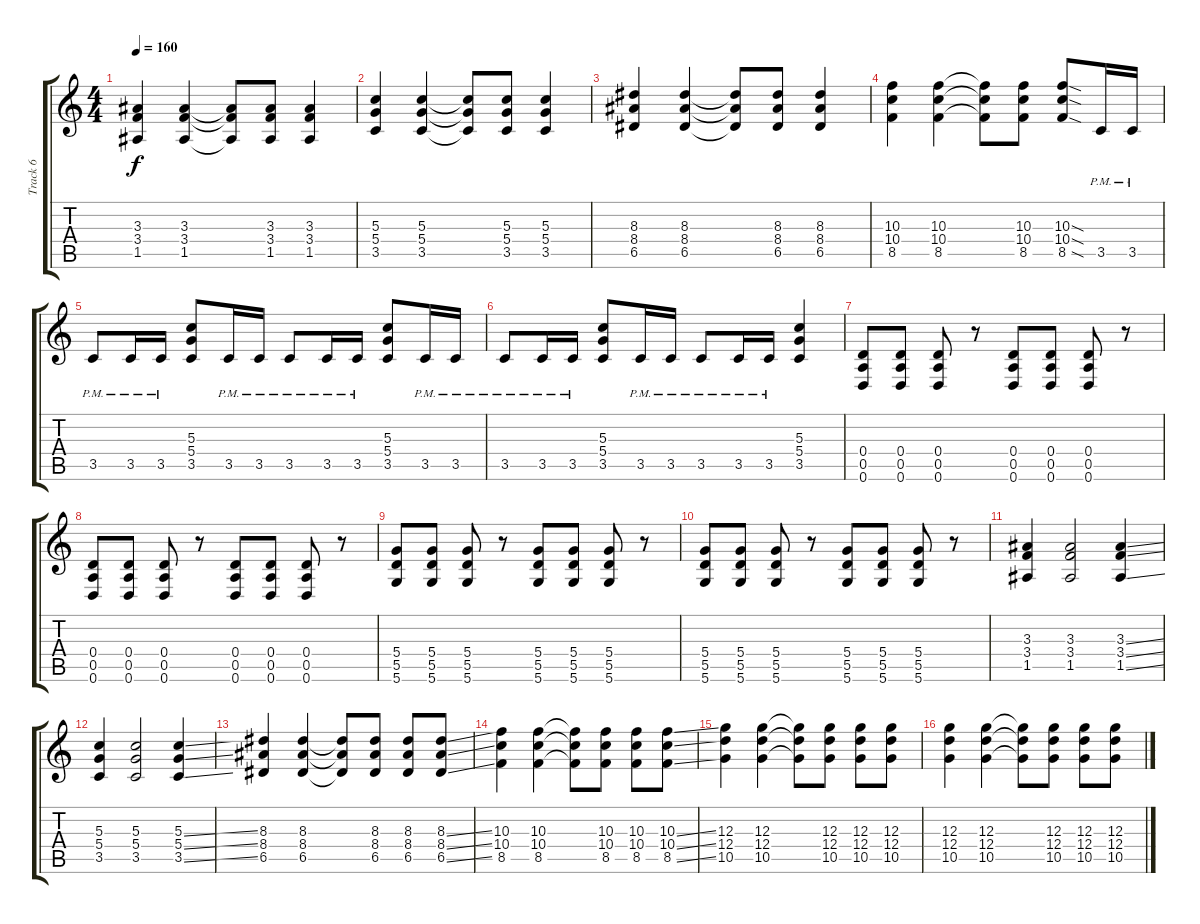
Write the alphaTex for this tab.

\track ("Track 6" "Track 6") {instrument distortionguitar}
\staff {score tabs}
\tuning (E4 B3 G3 D3 A2 D2) {hide}
\ts (4 4)
\tempo 160
\clef g2
\ks c
(3.3 3.4 1.5).4{dy f} (3.3 3.4 1.5).4 (3.3{t} 3.4{t} 1.5{t}).8 (3.3 3.4 1.5).8 (3.3 3.4 1.5).4 |
(5.3 5.4 3.5).4 (5.3 5.4 3.5).4 (5.3{t} 5.4{t} 3.5{t}).8 (5.3 5.4 3.5).8 (5.3 5.4 3.5).4 |
(8.3 8.4 6.5).4 (8.3 8.4 6.5).4 (8.3{t} 8.4{t} 6.5{t}).8 (8.3 8.4 6.5).8 (8.3 8.4 6.5).4 |
(10.3 10.4 8.5).4 (10.3 10.4 8.5).4 (10.3{t} 10.4{t} 8.5{t}).8 (10.3 10.4 8.5).8 (10.3{sod} 10.4{sod} 8.5{sod}).8 3.5{pm}.16 3.5{pm}.16 |
3.5{pm}.8 3.5{pm}.16 3.5{pm}.16 (5.3 5.4 3.5).8 3.5{pm}.16 3.5{pm}.16 3.5{pm}.8 3.5{pm}.16 3.5{pm}.16 (5.3 5.4 3.5).8 3.5{pm}.16 3.5{pm}.16 |
3.5{pm}.8 3.5{pm}.16 3.5{pm}.16 (5.3 5.4 3.5).8 3.5{pm}.16 3.5{pm}.16 3.5{pm}.8 3.5{pm}.16 3.5{pm}.16 (5.3 5.4 3.5).4 |
(0.4 0.5 0.6).8 (0.4 0.5 0.6).8 (0.4 0.5 0.6).8 r.8 (0.4 0.5 0.6).8 (0.4 0.5 0.6).8 (0.4 0.5 0.6).8 r.8 |
(0.4 0.5 0.6).8 (0.4 0.5 0.6).8 (0.4 0.5 0.6).8 r.8 (0.4 0.5 0.6).8 (0.4 0.5 0.6).8 (0.4 0.5 0.6).8 r.8 |
(5.4 5.5 5.6).8 (5.4 5.5 5.6).8 (5.4 5.5 5.6).8 r.8 (5.4 5.5 5.6).8 (5.4 5.5 5.6).8 (5.4 5.5 5.6).8 r.8 |
(5.4 5.5 5.6).8 (5.4 5.5 5.6).8 (5.4 5.5 5.6).8 r.8 (5.4 5.5 5.6).8 (5.4 5.5 5.6).8 (5.4 5.5 5.6).8 r.8 |
(3.3 3.4 1.5).4 (3.3 3.4 1.5).2 (3.3{ss} 3.4{ss} 1.5{ss}).4 |
(5.3 5.4 3.5).4 (5.3 5.4 3.5).2 (5.3{ss} 5.4{ss} 3.5{ss}).4 |
(8.3 8.4 6.5).4 (8.3 8.4 6.5).4 (8.3{t} 8.4{t} 6.5{t}).8 (8.3 8.4 6.5).8 (8.3 8.4 6.5).8 (8.3{ss} 8.4{ss} 6.5{ss}).8 |
(10.3 10.4 8.5).4 (10.3 10.4 8.5).4 (10.3{t} 10.4{t} 8.5{t}).8 (10.3 10.4 8.5).8 (10.3 10.4 8.5).8 (10.3{ss} 10.4{ss} 8.5{ss}).8 |
(12.3 12.4 10.5).4 (12.3 12.4 10.5).4 (12.3{t} 12.4{t} 10.5{t}).8 (12.3 12.4 10.5).8 (12.3 12.4 10.5).8 (12.3 12.4 10.5).8 |
(12.3 12.4 10.5).4 (12.3 12.4 10.5).4 (12.3{t} 12.4{t} 10.5{t}).8 (12.3 12.4 10.5).8 (12.3 12.4 10.5).8 (12.3 12.4 10.5).8
